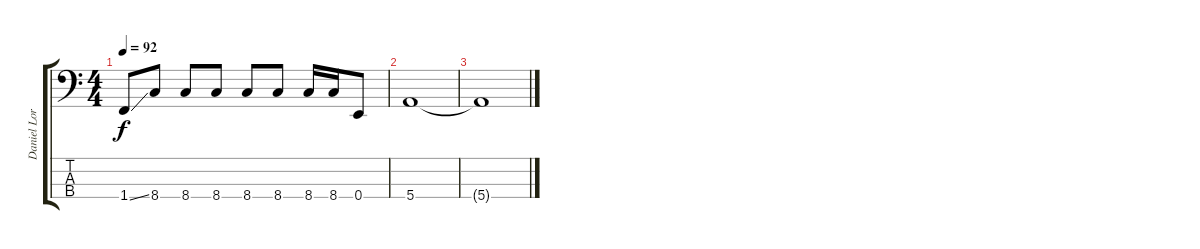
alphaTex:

\track ("Daniel Lorca" "Daniel Lor") {instrument electricbasspick}
\staff {score tabs}
\tuning (G2 D2 A1 E1) {hide}
\ts (4 4)
\tempo 92
\clef f4
\ks c
1.4{ss}.8{dy f} 8.4.8 8.4.8 8.4.8 8.4.8 8.4.8 8.4.16 8.4.16 0.4.8 |
5.4.1 |
5.4{t}.1
